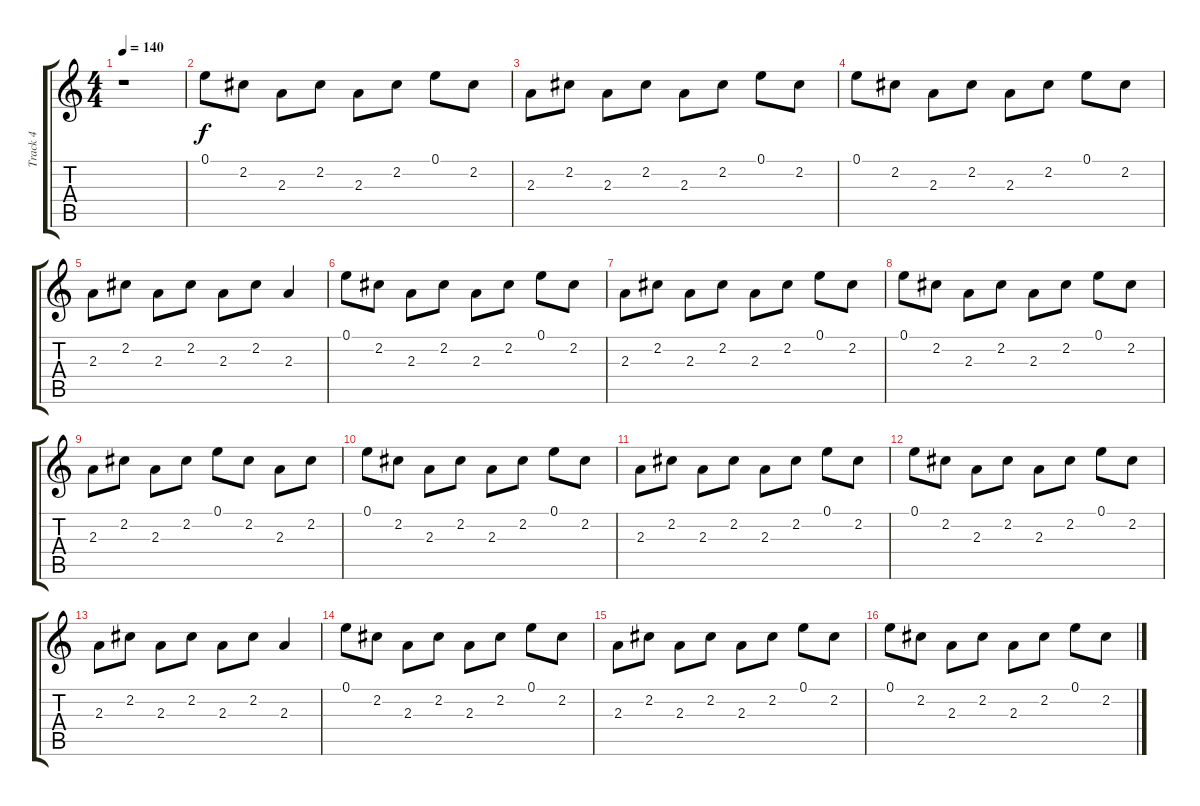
\track ("Track 4" "Track 4") {instrument overdrivenguitar}
\staff {score tabs}
\tuning (E4 B3 G3 D3 A2 E2) {hide}
\ts (4 4)
\tempo 140
\clef g2
\ks c
r.1{dy f} |
0.1.8 2.2.8 2.3.8 2.2.8 2.3.8 2.2.8 0.1.8 2.2.8 |
2.3.8 2.2.8 2.3.8 2.2.8 2.3.8 2.2.8 0.1.8 2.2.8 |
0.1.8 2.2.8 2.3.8 2.2.8 2.3.8 2.2.8 0.1.8 2.2.8 |
2.3.8 2.2.8 2.3.8 2.2.8 2.3.8 2.2.8 2.3.4 |
0.1.8 2.2.8 2.3.8 2.2.8 2.3.8 2.2.8 0.1.8 2.2.8 |
2.3.8 2.2.8 2.3.8 2.2.8 2.3.8 2.2.8 0.1.8 2.2.8 |
0.1.8 2.2.8 2.3.8 2.2.8 2.3.8 2.2.8 0.1.8 2.2.8 |
2.3.8 2.2.8 2.3.8 2.2.8 0.1.8 2.2.8 2.3.8 2.2.8 |
0.1.8 2.2.8 2.3.8 2.2.8 2.3.8 2.2.8 0.1.8 2.2.8 |
2.3.8 2.2.8 2.3.8 2.2.8 2.3.8 2.2.8 0.1.8 2.2.8 |
0.1.8 2.2.8 2.3.8 2.2.8 2.3.8 2.2.8 0.1.8 2.2.8 |
2.3.8 2.2.8 2.3.8 2.2.8 2.3.8 2.2.8 2.3.4 |
0.1.8 2.2.8 2.3.8 2.2.8 2.3.8 2.2.8 0.1.8 2.2.8 |
2.3.8 2.2.8 2.3.8 2.2.8 2.3.8 2.2.8 0.1.8 2.2.8 |
0.1.8 2.2.8 2.3.8 2.2.8 2.3.8 2.2.8 0.1.8 2.2.8
